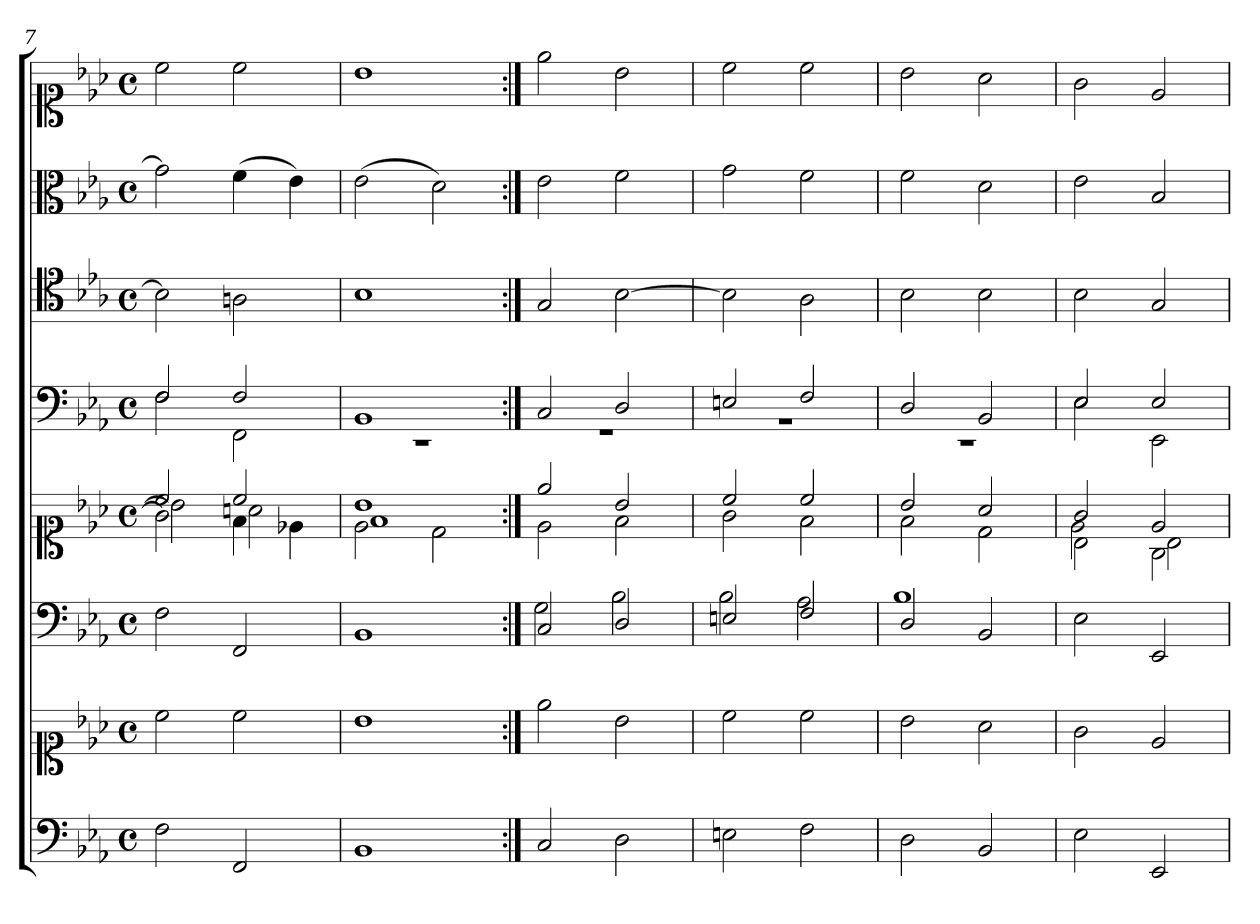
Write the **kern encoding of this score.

**kern	**kern	**kern	**kern	**kern	**kern	**kern	**kern
*part6	*part6	*part5	*part5	*part4	*part3	*part2	*part1
*staff8	*staff7	*staff6	*staff5	*staff4	*staff3	*staff2	*staff1
*clefF4	*clefC1	*clefF4	*clefC1	*clefF4	*clefC4	*clefC3	*clefC1
*k[b-e-a-]	*k[b-e-a-]	*k[b-e-a-]	*k[b-e-a-]	*k[b-e-a-]	*k[b-e-a-]	*k[b-e-a-]	*k[b-e-a-]
*E-:	*E-:	*E-:	*E-:	*E-:	*E-:	*E-:	*E-:
*M4/4	*M4/4	*M4/4	*M4/4	*M4/4	*M4/4	*M4/4	*M4/4
*met(c)	*met(c)	*met(c)	*met(c)	*met(c)	*met(c)	*met(c)	*met(c)
=7	=7	=7	=7	=7	=7	=7	=7
*	*	*	*^	*^	*	*	*
*	*	*	*	*^	*	*	*	*	*
2F	2cc	2F	2cc	2g]	2b-\]	2F	2F	2B-]	2g]	2cc
2FF	2cc	2FF	2cc	4f	2an\	2F	2FF	2An	(4f	2cc
.	.	.	.	4e-X	.	.	.	.	4e-)	.
=8	=8	=8	=8	=8	=8	=8	=8	=8	=8	=8
1BB-	1b-	1BB-	1b-	2e-	1f\	1BB-	1r	1B-	(2e-	1b-
.	.	.	.	2d	.	.	.	.	2d)	.
*	*	*	*	*v	*v	*	*	*	*	*
=9:|!	=9:|!	=9:|!	=9:|!	=9:|!	=9:|!	=9:|!	=9:|!	=9:|!	=9:|!
*	*	*^	*	*	*	*	*	*	*
2C	2ee-	2C	2G	2ee-	2e-	2C	1r	2G	2e-	2ee-
2D	2b-	2D	2B-	2b-	2f	2D	.	[2B-	2f	2b-
=10	=10	=10	=10	=10	=10	=10	=10	=10	=10	=10
2En	2cc	2En	2B-	2cc	2g	2En	1r	2B-]	2g	2cc
2F	2cc	2F	2A-	2cc	2f	2F	.	2A-	2f	2cc
=11	=11	=11	=11	=11	=11	=11	=11	=11	=11	=11
2D	2b-	2D	1B-	2b-	2f	2D	1r	2B-	2f	2b-
2BB-	2a-	2BB-	.	2a-	2d	2BB-	.	2B-	2d	2a-
*	*	*v	*v	*	*	*	*	*	*	*
=12	=12	=12	=12	=12	=12	=12	=12	=12	=12
*	*	*	*	*^	*	*	*	*	*
2E-	2g	2E-	2g	2B-	2e-\	2E-	2E-	2B-	2e-	2g
2EE-	2e-	2EE-	2e-	2G	2B-\	2E-	2EE-	2G	2B-	2e-
*	*	*	*v	*v	*v	*	*	*	*	*
*	*	*	*	*v	*v	*	*	*
=	=	=	=	=	=	=	=
*-	*-	*-	*-	*-	*-	*-	*-
